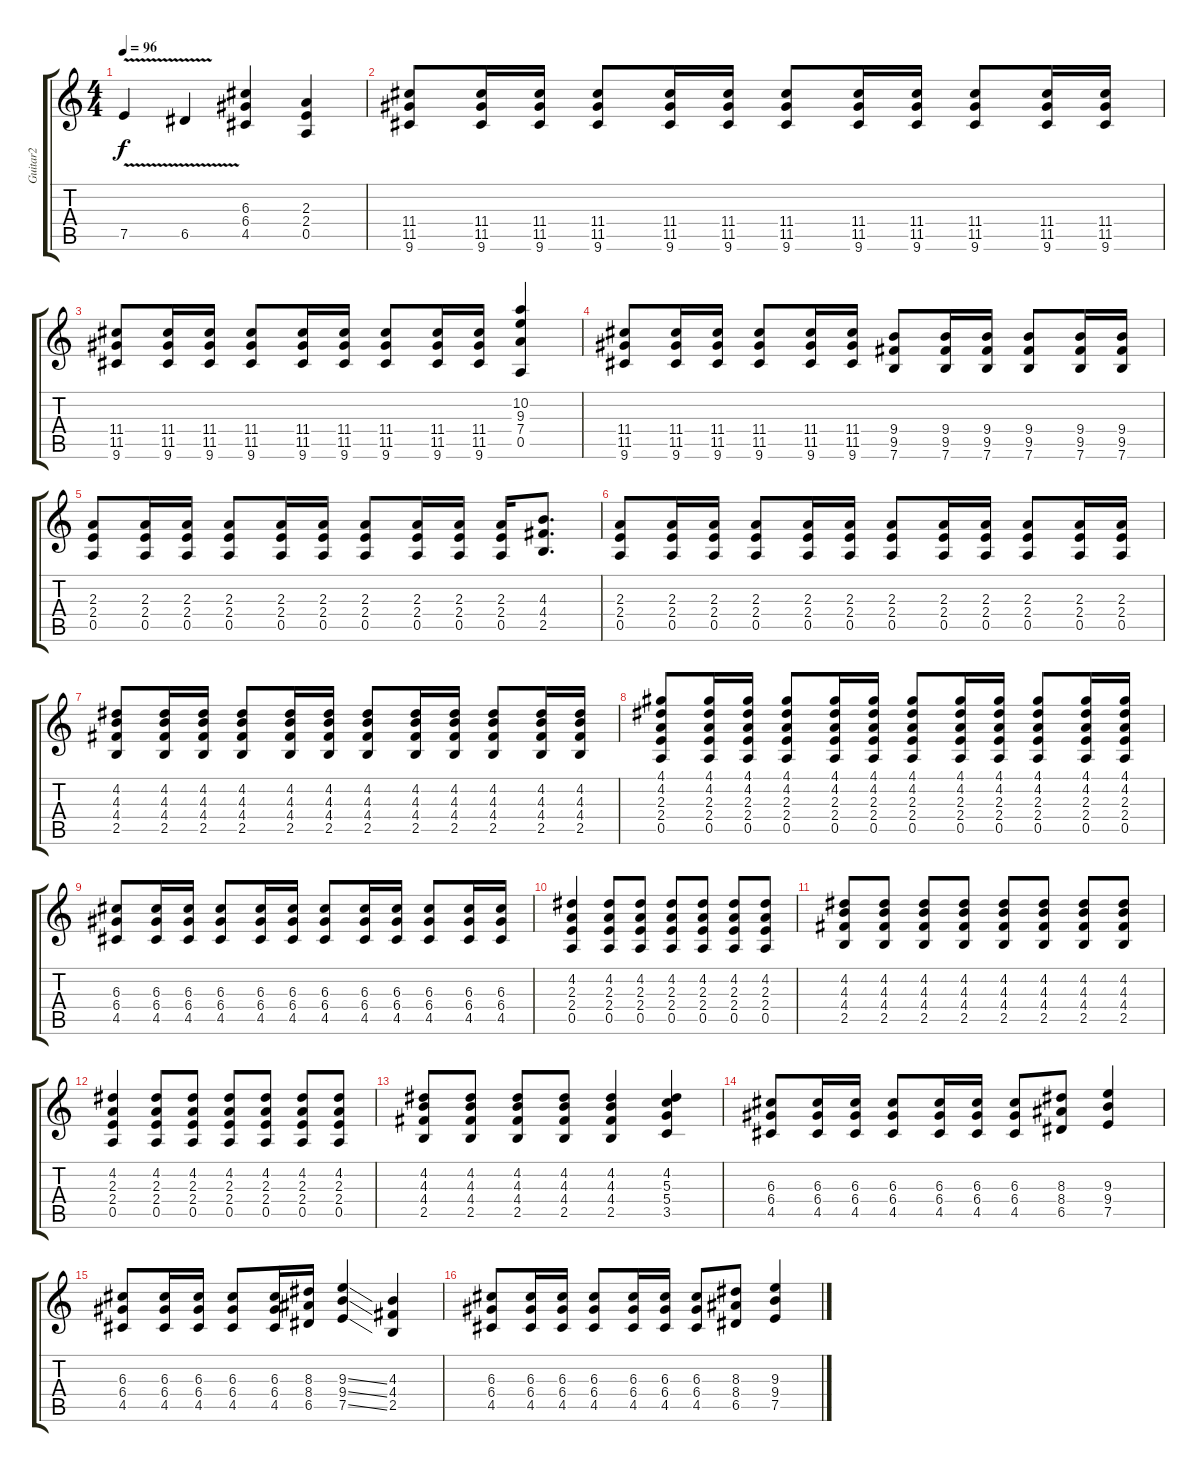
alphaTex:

\track ("Guitar2" "Guitar2") {instrument distortionguitar}
\staff {score tabs}
\tuning (E4 B3 G3 D3 A2 E2) {hide}
\ts (4 4)
\tempo 96
\clef g2
\ks c
7.5{v}.4{dy f} 6.5{v}.4 (6.3 6.4 4.5).4 (2.3 2.4 0.5).4 |
(11.4 11.5 9.6).8 (11.4 11.5 9.6).16 (11.4 11.5 9.6).16 (11.4 11.5 9.6).8 (11.4 11.5 9.6).16 (11.4 11.5 9.6).16 (11.4 11.5 9.6).8 (11.4 11.5 9.6).16 (11.4 11.5 9.6).16 (11.4 11.5 9.6).8 (11.4 11.5 9.6).16 (11.4 11.5 9.6).16 |
(11.4 11.5 9.6).8 (11.4 11.5 9.6).16 (11.4 11.5 9.6).16 (11.4 11.5 9.6).8 (11.4 11.5 9.6).16 (11.4 11.5 9.6).16 (11.4 11.5 9.6).8 (11.4 11.5 9.6).16 (11.4 11.5 9.6).16 (10.2 9.3 7.4 0.5).4 |
(11.4 11.5 9.6).8 (11.4 11.5 9.6).16 (11.4 11.5 9.6).16 (11.4 11.5 9.6).8 (11.4 11.5 9.6).16 (11.4 11.5 9.6).16 (9.4 9.5 7.6).8 (9.4 9.5 7.6).16 (9.4 9.5 7.6).16 (9.4 9.5 7.6).8 (9.4 9.5 7.6).16 (9.4 9.5 7.6).16 |
(2.3 2.4 0.5).8 (2.3 2.4 0.5).16 (2.3 2.4 0.5).16 (2.3 2.4 0.5).8 (2.3 2.4 0.5).16 (2.3 2.4 0.5).16 (2.3 2.4 0.5).8 (2.3 2.4 0.5).16 (2.3 2.4 0.5).16 (2.3 2.4 0.5).16 (4.3 4.4 2.5).8{d} |
(2.3 2.4 0.5).8 (2.3 2.4 0.5).16 (2.3 2.4 0.5).16 (2.3 2.4 0.5).8 (2.3 2.4 0.5).16 (2.3 2.4 0.5).16 (2.3 2.4 0.5).8 (2.3 2.4 0.5).16 (2.3 2.4 0.5).16 (2.3 2.4 0.5).8 (2.3 2.4 0.5).16 (2.3 2.4 0.5).16 |
(4.2 4.3 4.4 2.5).8 (4.2 4.3 4.4 2.5).16 (4.2 4.3 4.4 2.5).16 (4.2 4.3 4.4 2.5).8 (4.2 4.3 4.4 2.5).16 (4.2 4.3 4.4 2.5).16 (4.2 4.3 4.4 2.5).8 (4.2 4.3 4.4 2.5).16 (4.2 4.3 4.4 2.5).16 (4.2 4.3 4.4 2.5).8 (4.2 4.3 4.4 2.5).16 (4.2 4.3 4.4 2.5).16 |
(4.1 4.2 2.3 2.4 0.5).8 (4.1 4.2 2.3 2.4 0.5).16 (4.1 4.2 2.3 2.4 0.5).16 (4.1 4.2 2.3 2.4 0.5).8 (4.1 4.2 2.3 2.4 0.5).16 (4.1 4.2 2.3 2.4 0.5).16 (4.1 4.2 2.3 2.4 0.5).8 (4.1 4.2 2.3 2.4 0.5).16 (4.1 4.2 2.3 2.4 0.5).16 (4.1 4.2 2.3 2.4 0.5).8 (4.1 4.2 2.3 2.4 0.5).16 (4.1 4.2 2.3 2.4 0.5).16 |
(6.3 6.4 4.5).8 (6.3 6.4 4.5).16 (6.3 6.4 4.5).16 (6.3 6.4 4.5).8 (6.3 6.4 4.5).16 (6.3 6.4 4.5).16 (6.3 6.4 4.5).8 (6.3 6.4 4.5).16 (6.3 6.4 4.5).16 (6.3 6.4 4.5).8 (6.3 6.4 4.5).16 (6.3 6.4 4.5).16 |
(4.2 2.3 2.4 0.5).4 (4.2 2.3 2.4 0.5).8 (4.2 2.3 2.4 0.5).8 (4.2 2.3 2.4 0.5).8 (4.2 2.3 2.4 0.5).8 (4.2 2.3 2.4 0.5).8 (4.2 2.3 2.4 0.5).8 |
(4.2 4.3 4.4 2.5).8 (4.2 4.3 4.4 2.5).8 (4.2 4.3 4.4 2.5).8 (4.2 4.3 4.4 2.5).8 (4.2 4.3 4.4 2.5).8 (4.2 4.3 4.4 2.5).8 (4.2 4.3 4.4 2.5).8 (4.2 4.3 4.4 2.5).8 |
(4.2 2.3 2.4 0.5).4 (4.2 2.3 2.4 0.5).8 (4.2 2.3 2.4 0.5).8 (4.2 2.3 2.4 0.5).8 (4.2 2.3 2.4 0.5).8 (4.2 2.3 2.4 0.5).8 (4.2 2.3 2.4 0.5).8 |
(4.2 4.3 4.4 2.5).8 (4.2 4.3 4.4 2.5).8 (4.2 4.3 4.4 2.5).8 (4.2 4.3 4.4 2.5).8 (4.2 4.3 4.4 2.5).4 (4.2 5.3 5.4 3.5).4 |
(6.3 6.4 4.5).8 (6.3 6.4 4.5).16 (6.3 6.4 4.5).16 (6.3 6.4 4.5).8 (6.3 6.4 4.5).16 (6.3 6.4 4.5).16 (6.3 6.4 4.5).8 (8.3 8.4 6.5).8 (9.3 9.4 7.5).4 |
(6.3 6.4 4.5).8 (6.3 6.4 4.5).16 (6.3 6.4 4.5).16 (6.3 6.4 4.5).8 (6.3 6.4 4.5).16 (8.3 8.4 6.5).16 (9.3{ss} 9.4{ss} 7.5{ss}).4 (4.3 4.4 2.5).4 |
(6.3 6.4 4.5).8 (6.3 6.4 4.5).16 (6.3 6.4 4.5).16 (6.3 6.4 4.5).8 (6.3 6.4 4.5).16 (6.3 6.4 4.5).16 (6.3 6.4 4.5).8 (8.3 8.4 6.5).8 (9.3 9.4 7.5).4
